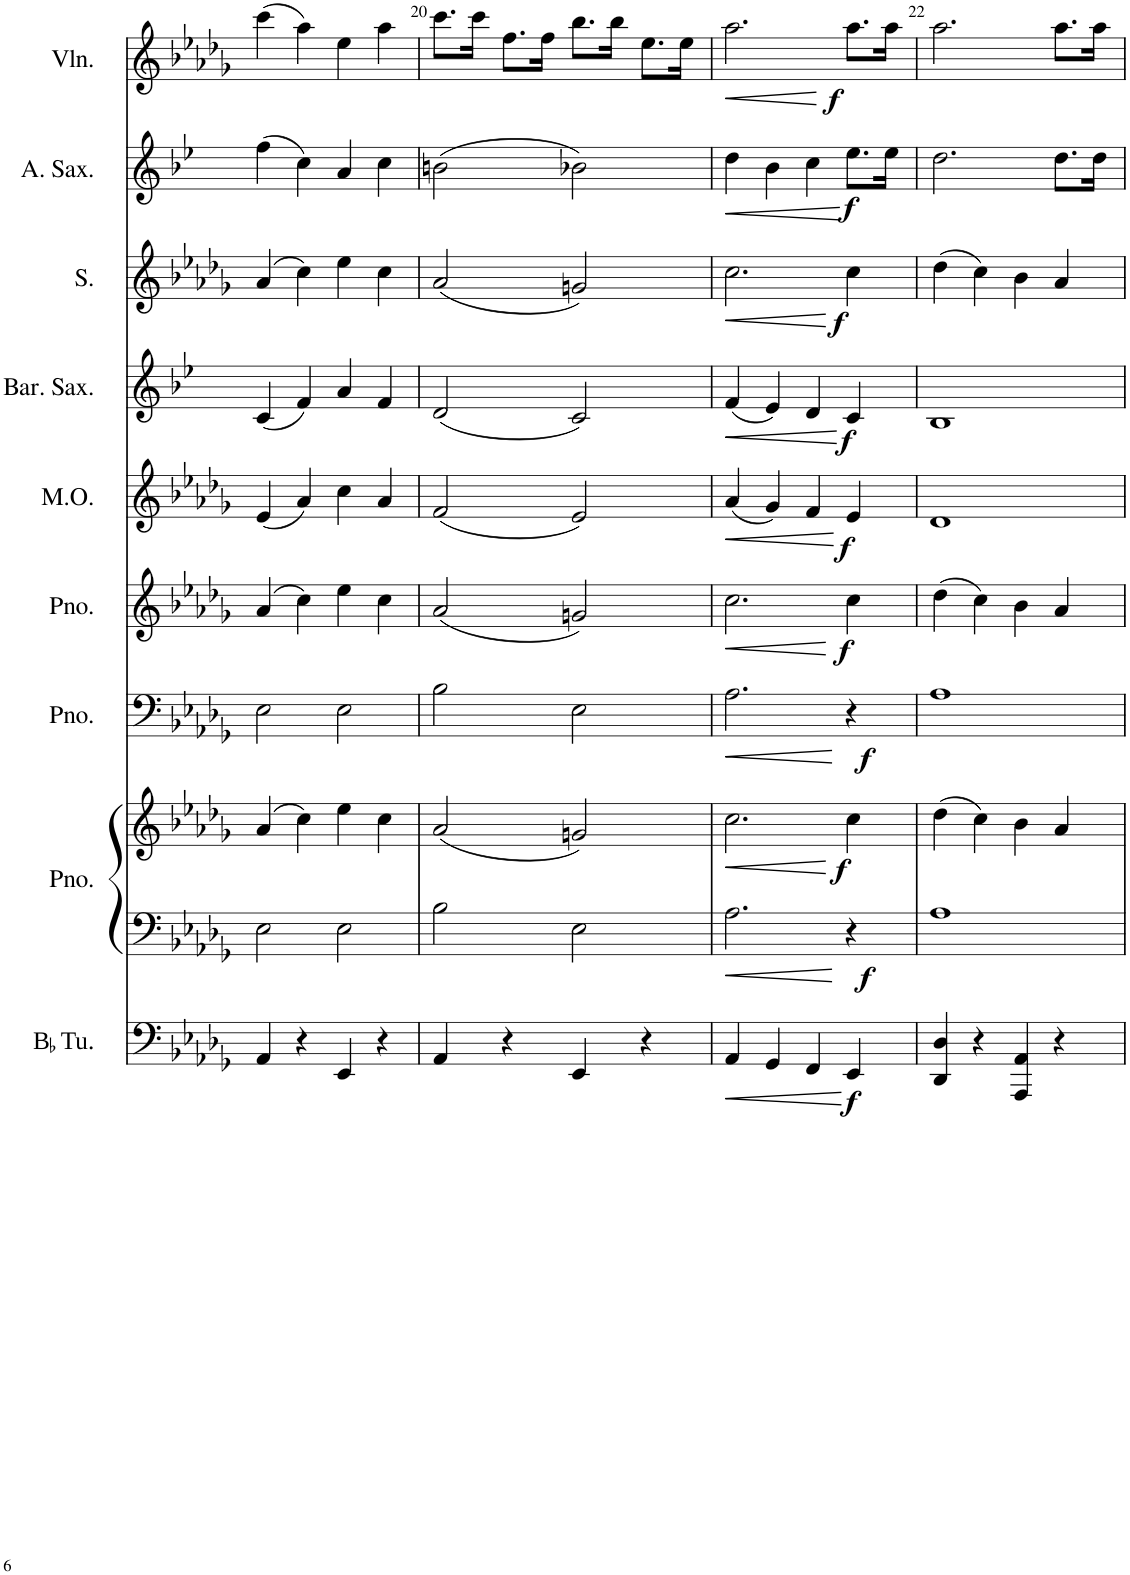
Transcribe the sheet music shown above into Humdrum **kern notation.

**kern	**dynam	**kern	**kern	**dynam	**kern	**dynam	**kern	**dynam	**kern	**dynam	**kern	**dynam	**kern	**dynam	**kern	**dynam	**kern	**dynam
*part9	*part9	*part8	*part8	*part8	*part7	*part7	*part6	*part6	*part5	*part5	*part4	*part4	*part3	*part3	*part2	*part2	*part1	*part1
*staff10	*staff10	*staff9	*staff8	*staff8/9	*staff7	*staff7	*staff6	*staff6	*staff5	*staff5	*staff4	*staff4	*staff3	*staff3	*staff2	*staff2	*staff1	*staff1
*I"BaccidentalFlat Tuba	*	*I"Piano	*	*	*I"Piano	*	*I"Piano	*	*I"Mouth Organ	*	*I"Baritone Saxophone	*	*I"Soprano	*	*I"Alto Saxophone	*	*I"Violin	*
*I'BaccidentalFlat Tu.	*	*I'Pno.	*	*	*I'Pno.	*	*I'Pno.	*	*I'M.O.	*	*I'Bar. Sax.	*	*I'S.	*	*I'A. Sax.	*	*I'Vln.	*
!!LO:PB:g=z
*clefF4	*	*clefF4	*clefG2	*	*clefF4	*	*clefG2	*	*clefG2	*	*clefG2	*	*clefG2	*	*clefG2	*	*clefG2	*
*	*	*	*	*	*	*	*Trd7c12	*	*Trd7c12	*	*Trd5c9	*	*Trd7c12	*	*Trd5c9	*	*Trd7c12	*
*k[b-e-a-d-g-]	*	*k[b-e-a-d-g-]	*k[b-e-a-d-g-]	*	*k[b-e-a-d-g-]	*	*k[b-e-a-d-g-]	*	*k[b-e-a-d-g-]	*	*k[b-e-]	*	*k[b-e-a-d-g-]	*	*k[b-e-]	*	*k[b-e-a-d-g-]	*
*M4/4	*	*M4/4	*M4/4	*	*M4/4	*	*M4/4	*	*M4/4	*	*M4/4	*	*M4/4	*	*M4/4	*	*M4/4	*
=19	=19	=19	=19	=19	=19	=19	=19	=19	=19	=19	=19	=19	=19	=19	=19	=19	=19	=19
4AA-/	.	2E-\	(4a-/	.	2E-\	.	(4a-/	.	(4e-/	.	(4c/	.	(4a-/	.	(4ff\	.	(4ccc\	.
4r	.	.	4cc\)	.	.	.	4cc\)	.	4a-/)	.	4f/)	.	4cc\)	.	4cc\)	.	4aa-\)	.
4EE-/	.	2E-\	4ee-\	.	2E-\	.	4ee-\	.	4cc\	.	4a/	.	4ee-\	.	4a/	.	4ee-\	.
4r	.	.	4cc\	.	.	.	4cc\	.	4a-/	.	4f/	.	4cc\	.	4cc\	.	4aa-\	.
=20	=20	=20	=20	=20	=20	=20	=20	=20	=20	=20	=20	=20	=20	=20	=20	=20	=20	=20
4AA-/	.	2B-\	(2a-/	.	2B-\	.	(2a-/	.	(2f/	.	(2d/	.	(2a-/	.	(2bn\	.	8.ccc\L	.
.	.	.	.	.	.	.	.	.	.	.	.	.	.	.	.	.	16ccc\Jk	.
4r	.	.	.	.	.	.	.	.	.	.	.	.	.	.	.	.	8.ff\L	.
.	.	.	.	.	.	.	.	.	.	.	.	.	.	.	.	.	16ff\Jk	.
4EE-/	.	2E-\	2gn/)	.	2E-\	.	2gn/)	.	2e-/)	.	2c/)	.	2gn/)	.	2b-X\)	.	8.bb-\L	.
.	.	.	.	.	.	.	.	.	.	.	.	.	.	.	.	.	16bb-\Jk	.
4r	.	.	.	.	.	.	.	.	.	.	.	.	.	.	.	.	8.ee-\L	.
.	.	.	.	.	.	.	.	.	.	.	.	.	.	.	.	.	16ee-\Jk	.
=21	=21	=21	=21	=21	=21	=21	=21	=21	=21	=21	=21	=21	=21	=21	=21	=21	=21	=21
!	!LO:HP:b	!	!	!LO:HP:b	!	!LO:HP:b	!	!LO:HP:b	!	!LO:HP:b	!	!LO:HP:b	!	!LO:HP:b	!	!LO:HP:b	!	!LO:HP:b
4AA-/	<	2.A-\	2.cc\	<	2.A-\	<	2.cc\	<	(4a-/	<	(4f/	<	2.cc\	<	4dd\	<	2.aa-\	<
4GG-/	.	.	.	.	.	.	.	.	4g-/)	.	4e-/)	.	.	.	4b-\	.	.	.
4FF/	.	.	.	.	.	.	.	.	4f/	.	4d/	.	.	.	4cc\	.	.	.
!	!LO:DY:b	!	!	!LO:DY:b=2	!	!	!	!	!	!	!	!	!	!	!	!	!	!
!	!	!	!	!LO:DY:n=1:b	!	!LO:DY:b	!	!LO:DY:b	!	!LO:DY:b	!	!LO:DY:b	!	!LO:DY:b	!	!LO:DY:b	!	!LO:DY:b
4EE-/	f	4r	4cc\	f f	4r	f	4cc\	f	4e-/	f	4c/	f	4cc\	f	8.ee-\L	f	8.aa-\L	f
.	.	.	.	.	.	.	.	.	.	.	.	.	.	.	16ee-\Jk	.	16aa-\Jk	.
.	[	.	.	[	.	[	.	[	.	[	.	[	.	[	.	[	.	[
=22	=22	=22	=22	=22	=22	=22	=22	=22	=22	=22	=22	=22	=22	=22	=22	=22	=22	=22
4DD-/ 4D-/	.	1A-	(4dd-\	.	1A-	.	(4dd-\	.	1d-	.	1B-	.	(4dd-\	.	2.dd\	.	2.aa-\	.
4r	.	.	4cc\)	.	.	.	4cc\)	.	.	.	.	.	4cc\)	.	.	.	.	.
4AAA-/ 4AA-/	.	.	4b-\	.	.	.	4b-\	.	.	.	.	.	4b-\	.	.	.	.	.
4r	.	.	4a-/	.	.	.	4a-/	.	.	.	.	.	4a-/	.	8.dd\L	.	8.aa-\L	.
.	.	.	.	.	.	.	.	.	.	.	.	.	.	.	16dd\Jk	.	16aa-\Jk	.
=	=	=	=	=	=	=	=	=	=	=	=	=	=	=	=	=	=	=
*-	*-	*-	*-	*-	*-	*-	*-	*-	*-	*-	*-	*-	*-	*-	*-	*-	*-	*-
